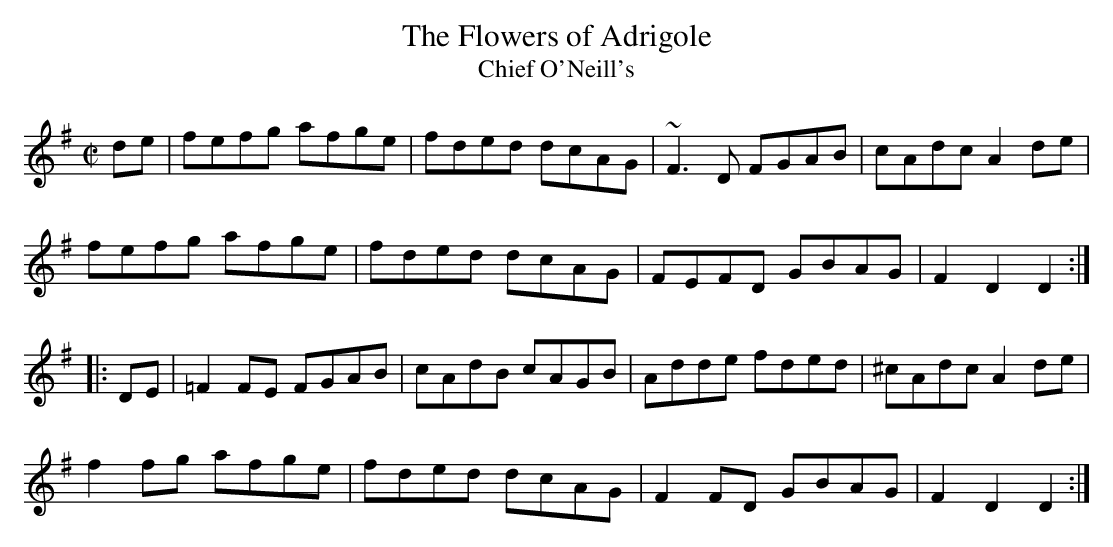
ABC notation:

X:1
T:Flowers of Adrigole, The
T:Chief O'Neill's
M:C|
K:Dmix
de|fefg afge|fded dcAG|~F3D FGAB|cAdc A2de|
fefg afge|fded dcAG|FEFD GBAG|F2D2 D2:|
|:DE|=F2FE FGAB|cAdB cAGB|Adde fded|^cAdc A2de|
f2fg afge|fded dcAG|F2FD GBAG|F2D2 D2:|
